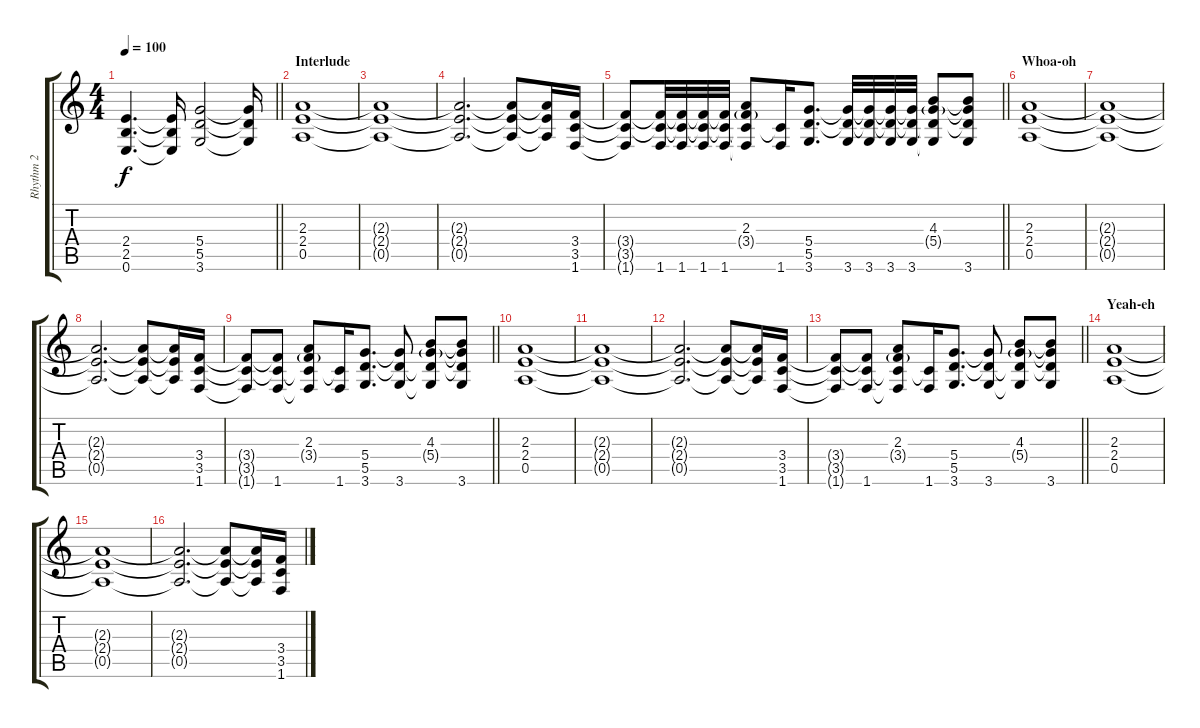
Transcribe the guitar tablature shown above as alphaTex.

\track ("Rhythm 2" "Rhythm 2") {instrument distortionguitar}
\staff {score tabs}
\tuning (E4 B3 G3 D3 A2 E2) {hide}
\ts (4 4)
\tempo 100
\clef g2
\barLineRight lightlight
\ks c
(2.4{t} 2.5{t} 0.6{t}).4{d dy f} (2.4{t} 2.5{t} 0.6{t}).16 (5.4 5.5 3.6).2 (5.4{t} 5.5{t} 3.6{t}).16 |
\section ("" "Interlude")
(2.3 2.4 0.5).1 |
(2.3{t} 2.4{t} 0.5{t}).1 |
(2.3{t} 2.4{t} 0.5{t}).2{d} (2.3{t} 2.4{t} 0.5{t}).8 (2.3{t} 2.4{t} 0.5{t}).16 (3.4 3.5 1.6).16 |
\barLineRight lightlight
(3.4{t} 3.5{t} 1.6{t}).8 (3.4{t} 3.5{t} 1.6).32 (3.4{t} 3.5{t} 1.6).32 (3.4{t} 3.5{t} 1.6).32 (3.4{t} 3.5{t} 1.6).32 (2.3 3.4{g} 3.5{t} 1.6{t}).8 (3.5{t} 1.6).16 (5.4 5.5 3.6).8{d} (5.4{t} 5.5{t} 3.6).32 (5.4{t} 5.5{t} 3.6).32 (5.4{t} 5.5{t} 3.6).32 (5.4{t} 5.5{t} 3.6).32 (4.3 5.4{g} 5.5{t} 3.6{t}).8 (4.3{t} 5.4{t} 5.5{t} 3.6).8 |
\section ("" "Whoa-oh")
(2.3 2.4 0.5).1 |
(2.3{t} 2.4{t} 0.5{t}).1 |
(2.3{t} 2.4{t} 0.5{t}).2{d} (2.3{t} 2.4{t} 0.5{t}).8 (2.3{t} 2.4{t} 0.5{t}).16 (3.4 3.5 1.6).16 |
\barLineRight lightlight
(3.4{t} 3.5{t} 1.6{t}).8 (3.4{t} 3.5{t} 1.6).8 (2.3 3.4{g} 3.5{t} 1.6{t}).8 (3.5{t} 1.6).16 (5.4 5.5 3.6).8{d} (5.4{t} 5.5{t} 3.6).8 (4.3 5.4{g} 5.5{t} 3.6{t}).8 (4.3{t} 5.4{t} 5.5{t} 3.6).8 |
(2.3 2.4 0.5).1 |
(2.3{t} 2.4{t} 0.5{t}).1 |
(2.3{t} 2.4{t} 0.5{t}).2{d} (2.3{t} 2.4{t} 0.5{t}).8 (2.3{t} 2.4{t} 0.5{t}).16 (3.4 3.5 1.6).16 |
\barLineRight lightlight
(3.4{t} 3.5{t} 1.6{t}).8 (3.4{t} 3.5{t} 1.6).8 (2.3 3.4{g} 3.5{t} 1.6{t}).8 (3.5{t} 1.6).16 (5.4 5.5 3.6).8{d} (5.4{t} 5.5{t} 3.6).8 (4.3 5.4{g} 5.5{t} 3.6{t}).8 (4.3{t} 5.4{t} 5.5{t} 3.6).8 |
\section ("" "Yeah-eh")
(2.3 2.4 0.5).1 |
(2.3{t} 2.4{t} 0.5{t}).1 |
(2.3{t} 2.4{t} 0.5{t}).2{d} (2.3{t} 2.4{t} 0.5{t}).8 (2.3{t} 2.4{t} 0.5{t}).16 (3.4 3.5 1.6).16
